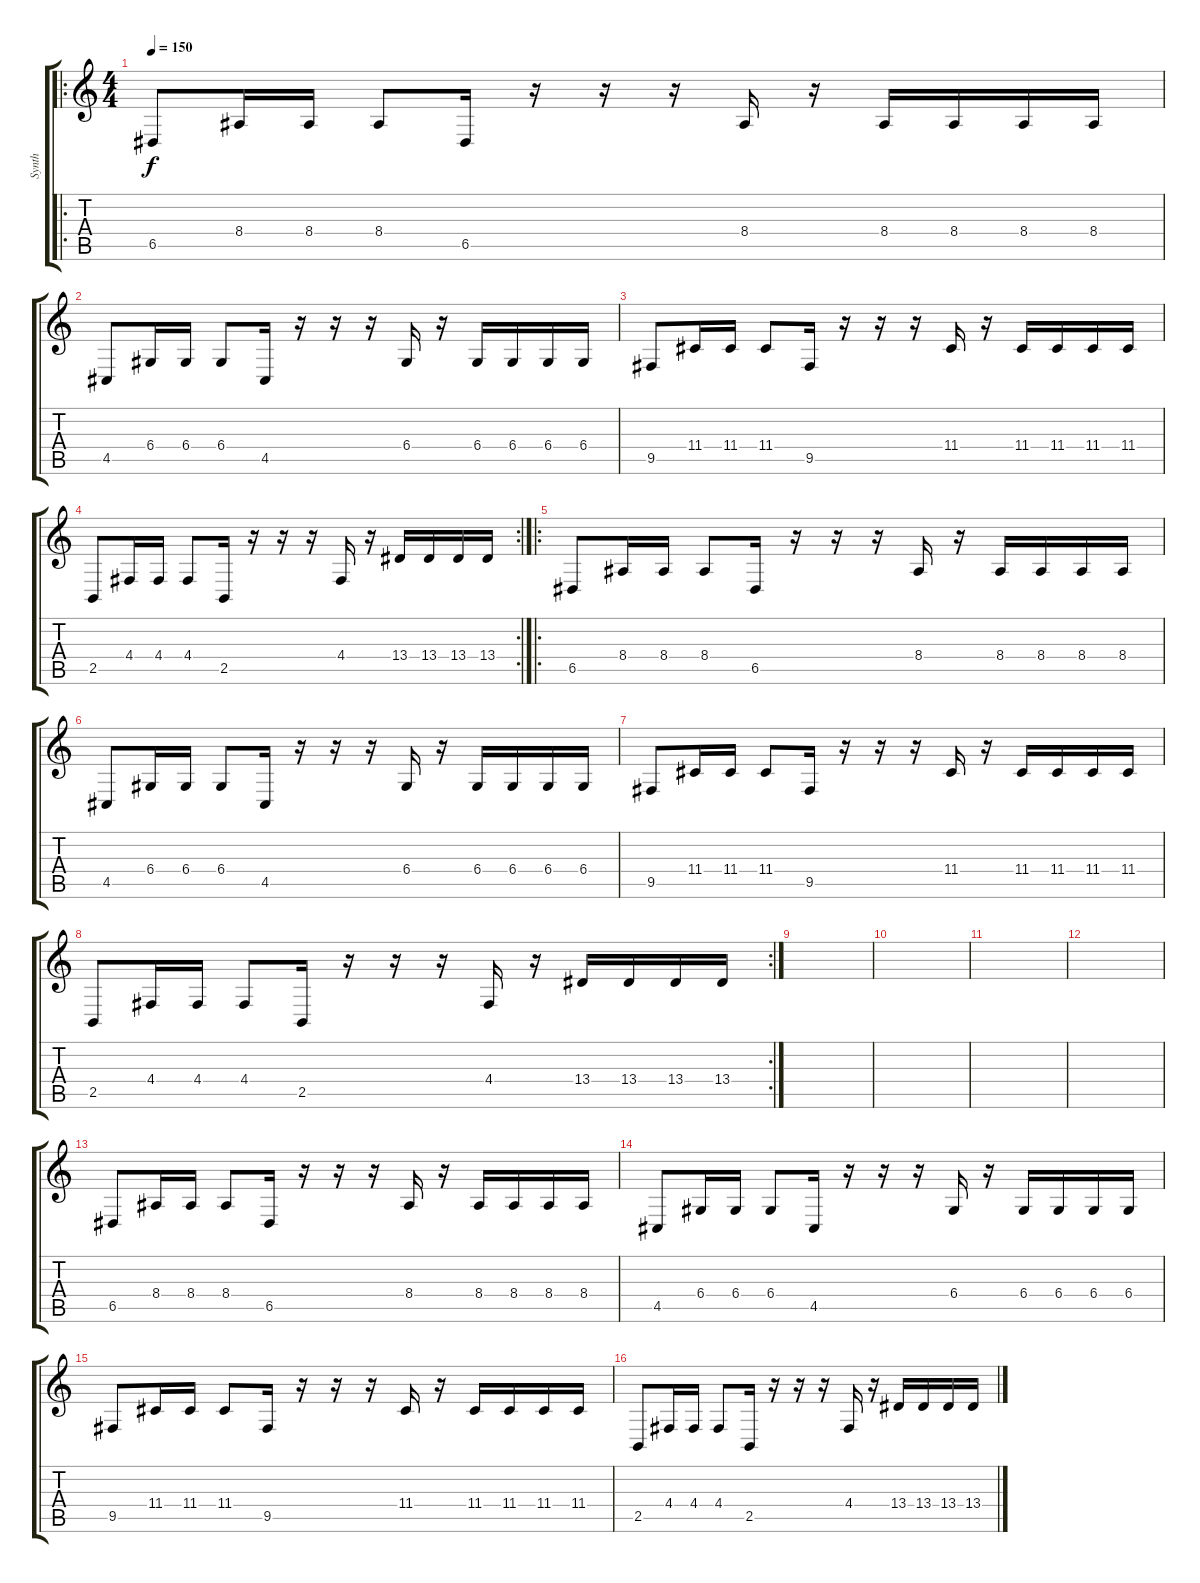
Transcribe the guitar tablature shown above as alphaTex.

\track ("Synth" "Synth") {instrument lead2sawtooth}
\staff {score tabs}
\tuning (E4 B3 G3 D3 A2 E2) {hide}
\ro
\ts (4 4)
\tempo 150
\clef g2
\ks c
6.5.8{dy f} 8.4.16 8.4.16 8.4.8 6.5.16 r.16 r.16 r.16 8.4.16 r.16 8.4.16 8.4.16 8.4.16 8.4.16 |
4.5.8 6.4.16 6.4.16 6.4.8 4.5.16 r.16 r.16 r.16 6.4.16 r.16 6.4.16 6.4.16 6.4.16 6.4.16 |
9.5.8 11.4.16 11.4.16 11.4.8 9.5.16 r.16 r.16 r.16 11.4.16 r.16 11.4.16 11.4.16 11.4.16 11.4.16 |
\rc 2
2.5.8 4.4.16 4.4.16 4.4.8 2.5.16 r.16 r.16 r.16 4.4.16 r.16 13.4.16 13.4.16 13.4.16 13.4.16 |
\ro
6.5.8 8.4.16 8.4.16 8.4.8 6.5.16 r.16 r.16 r.16 8.4.16 r.16 8.4.16 8.4.16 8.4.16 8.4.16 |
4.5.8 6.4.16 6.4.16 6.4.8 4.5.16 r.16 r.16 r.16 6.4.16 r.16 6.4.16 6.4.16 6.4.16 6.4.16 |
9.5.8 11.4.16 11.4.16 11.4.8 9.5.16 r.16 r.16 r.16 11.4.16 r.16 11.4.16 11.4.16 11.4.16 11.4.16 |
\rc 2
2.5.8 4.4.16 4.4.16 4.4.8 2.5.16 r.16 r.16 r.16 4.4.16 r.16 13.4.16 13.4.16 13.4.16 13.4.16 |
|
|
|
|
6.5.8{volume 16} 8.4.16 8.4.16 8.4.8 6.5.16 r.16 r.16 r.16 8.4.16 r.16 8.4.16 8.4.16 8.4.16 8.4.16 |
4.5.8 6.4.16 6.4.16 6.4.8 4.5.16 r.16 r.16 r.16 6.4.16 r.16 6.4.16 6.4.16 6.4.16 6.4.16 |
9.5.8 11.4.16 11.4.16 11.4.8 9.5.16 r.16 r.16 r.16 11.4.16 r.16 11.4.16 11.4.16 11.4.16 11.4.16 |
2.5.8 4.4.16 4.4.16 4.4.8 2.5.16 r.16 r.16 r.16 4.4.16 r.16 13.4.16 13.4.16 13.4.16 13.4.16
